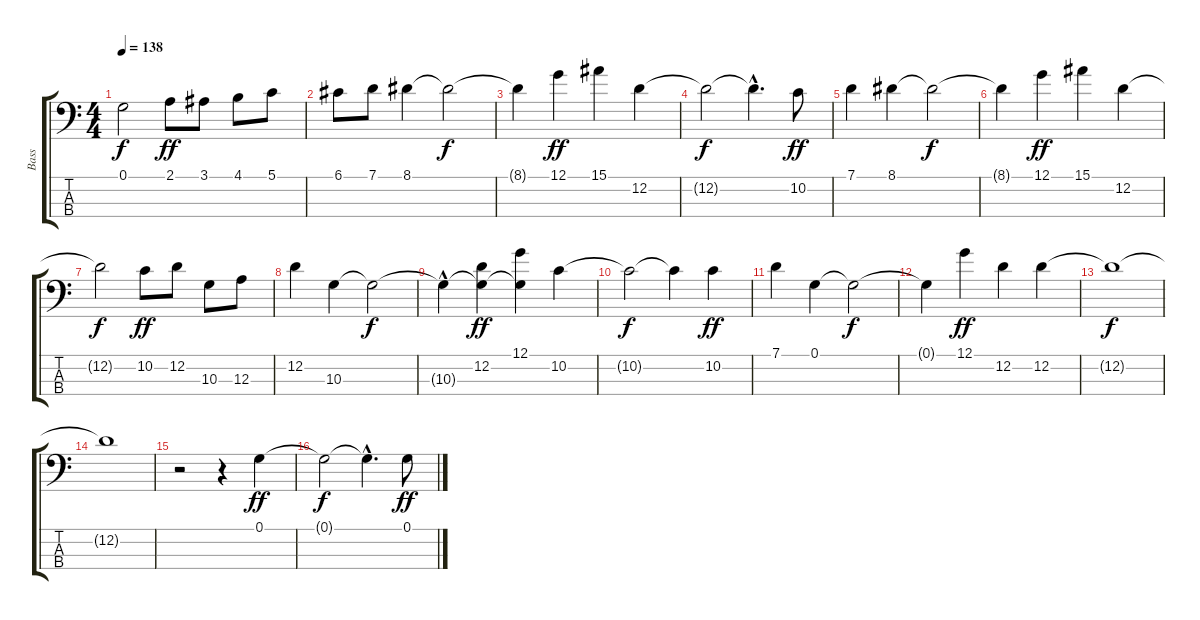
\track ("Bass" "Bass") {instrument electricbasspick}
\staff {score tabs}
\tuning (G2 D2 A1 E1) {hide}
\ts (4 4)
\tempo 138
\clef f4
\ks c
0.1{t}.2{dy f} 2.1.8{dy ff} 3.1.8 4.1.8 5.1.8 |
6.1.8 7.1.8 8.1.4 8.1{t}.2{dy f} |
8.1{t}.4 12.1.4{dy ff} 15.1.4 12.2.4 |
12.2{t}.2{dy f} 12.2{hac t}.4{d} 10.2.8{dy ff} |
7.1.4 8.1.4 8.1{t}.2{dy f} |
8.1{t}.4 12.1.4{dy ff} 15.1.4 12.2.4 |
12.2{t}.2{dy f} 10.2.8{dy ff} 12.2.8 10.3.8 12.3.8 |
12.2.4 10.3.4 10.3{t}.2{dy f} |
10.3{hac t}.4 (12.2 10.3{t}).4{dy ff} (12.1 10.3{t}).4 10.2.4 |
10.2{t}.2{dy f} 10.2{t}.4 10.2.4{dy ff} |
7.1.4 0.1.4 0.1{t}.2{dy f} |
0.1{t}.4 12.1.4{dy ff} 12.2.4 12.2.4 |
12.2{t}.1{dy f} |
12.2{t}.1 |
r.2 r.4 0.1.4{dy ff} |
0.1{t}.2{dy f} 0.1{hac t}.4{d} 0.1.8{dy ff}
